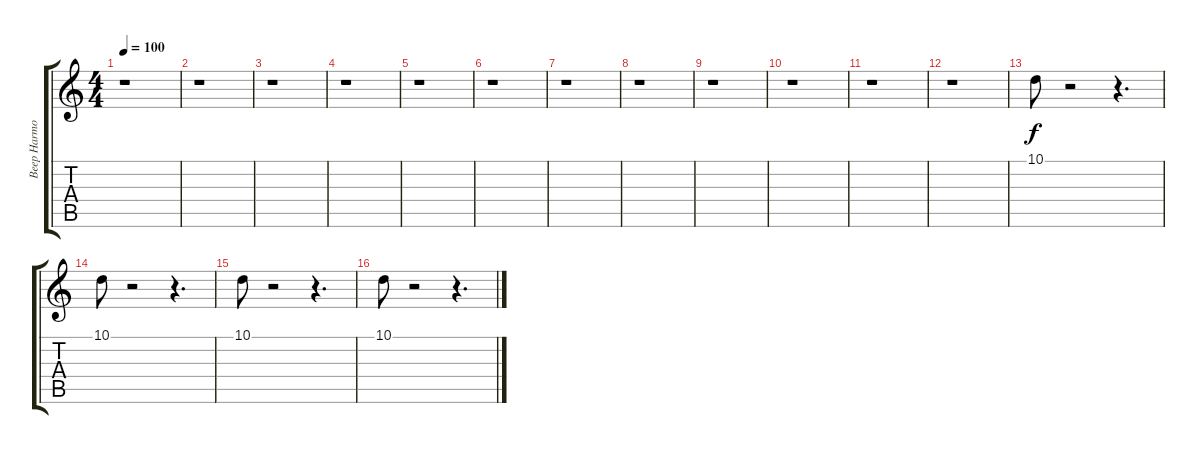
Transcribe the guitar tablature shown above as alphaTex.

\track ("Beep Harmoniser" "Beep Harmo") {instrument vibraphone}
\staff {score tabs}
\tuning (E4 B3 G3 D3 A2 E2) {hide}
\ts (4 4)
\tempo 100
\clef g2
\ks c
r.1{dy f} |
r.1 |
r.1 |
r.1 |
r.1 |
r.1 |
r.1 |
r.1 |
r.1 |
r.1 |
r.1 |
r.1 |
10.1.8 r.2 r.4{d} |
10.1.8 r.2 r.4{d} |
10.1.8 r.2 r.4{d} |
10.1.8 r.2 r.4{d}
